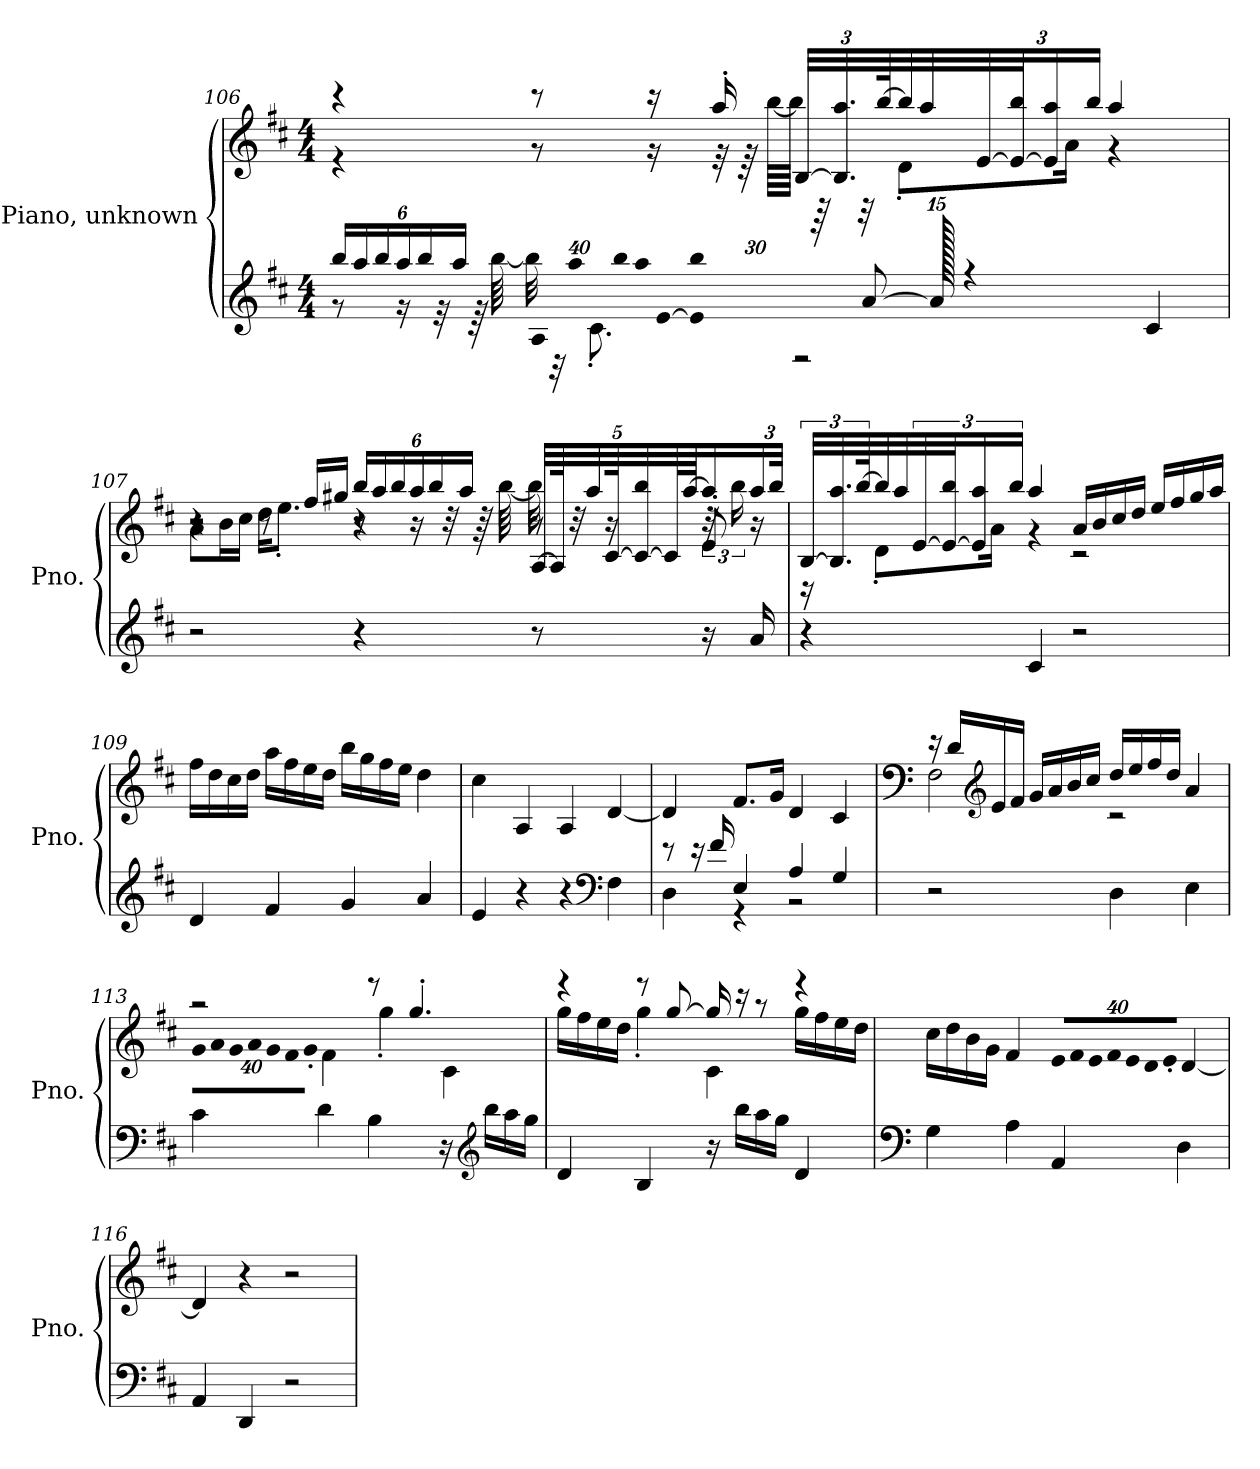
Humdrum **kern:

**kern	**kern
*part1	*part1
*staff2	*staff1
*I"Piano, unknown	*
*I'Pno.	*
!!LO:LB:g=z
*clefG2	*clefG2
*k[f#c#]	*k[f#c#]
*M4/4	*M4/4
*Xbrackettup	*
=106	=106
*^	*^
24bb/LL	8r	4r	4r
24aa/	.	.	.
24bb/	.	.	.
24aa/	16r	.	.
24bb/	.	.	.
.	32r	.	.
24aa/JJ	.	.	.
.	64r	.	.
.	[64bb\	.	.
!LO:N:vis=32	!	!	!
640%23A/LLL	32bb\]	8r	8r
.	32r	.	.
!LO:N:vis=32	!	!	!
640%23aa/	.	.	.
.	8.c#'\	.	.
!LO:N:vis=32	!	!	!
640%23bb/	.	.	.
!LO:N:vis=64	!	!	!
960%17aa/L	.	.	.
.	.	16r	16r
!LO:N:vis=64	!	!	!
[960%17e/J	.	.	.
!LO:N:vis=32	!	!	!
640%23e/] 640%23bb/J	.	.	.
[240%17a/J	.	.	.
.	.	16aa'/	32r
.	.	.	64r
.	.	.	[64bb\LLLL
*	*	*Xbrackettup	*
1920a/]	2r	[48B/LLL	64bb\JJJJ]
4r	.	.	.
.	.	.	64r
.	.	48.B/] 48.aa/	.
.	.	.	32r
.	.	[96bb/K	.
.	.	32bb/]	8d'\L
.	.	32aa/	.
.	.	[48e/	.
.	.	48e/_ 48bb/J	.
.	.	24e/] 24aa/	.
.	.	.	16a\Jk
.	.	24bb/JJ	.
.	.	4aa/	4r
4c#/	.	.	.
.	1920ryy	1920ryy	1920ryy
*v	*v	*	*
!!LO:LB:g=z
=107	=107	=107
*	*	*^
2r	4r	8a\L	2r
.	.	16b\L	.
.	.	16cc#\JJ	.
.	8r	16dd\KL	.
.	.	8.ee'\J	.
.	16ff#/LL	.	.
.	16gg#X/JJ	.	.
4r	24bb/LL	8r	4r
.	24aa/	.	.
.	24bb/	.	.
.	24aa/	16r	.
.	24bb/	.	.
.	.	32r	.
.	24aa/JJ	.	.
.	.	64r	.
.	.	[64bb\	.
8r	[40A/LLL	32bb\]	8r
.	80A/K]	.	.
.	.	32r	.
.	40aa/	.	.
.	[80c#/K	16r	.
.	40c#/_ 40bb/	.	.
.	80c#/L]	.	.
.	[80aa/JJ	.	.
*	*	*brackettup	*
16r	16aa/]	48r	8e'/
.	.	24bb\	.
*	*Xbrackettup	*	*
16a/	24aa/	16r	.
.	48bb/JJk	.	.
*	*	*v	*v
!!LO:LB:g=z
=108	=108	=108
4r	[48B/LLL	16r
.	48.B/] 48.aa/	.
.	[96bb/K	.
.	32bb/]	8d'\L
.	32aa/	.
.	[48e/	.
.	48e/_ 48bb/J	.
.	24e/] 24aa/	.
.	.	16a\Jk
.	24bb/JJ	.
4c#/	4aa/	4r
2r	16a/LL	2r
.	16b/	.
.	16cc#/	.
.	16dd/JJ	.
.	16ee/LL	.
.	16ff#/	.
.	16gg/	.
.	16aa/JJ	.
*	*v	*v
=109	=109
4d/	16ff#\LL
.	16dd\
.	16cc#\
.	16dd\JJ
4f#/	16aa\LL
.	16ff#\
.	16ee\
.	16dd\JJ
4g/	16bb\LL
.	16gg\
.	16ff#\
.	16ee\JJ
4a/	4dd\
=110	=110
4e/	4cc#\
4r	4A/
4r	4A/
*clefF4	*
4F#\	[4d/
!!LO:LB:g=z
=111	=111
*^	*
8r	4D\	4d/]
16r	.	.
16f#/	.	.
4E/	4r	8.f#/L
.	.	16g/Jk
4A/	2r	4d/
4G/	.	4c#/
*v	*v	*
=112	=112
*	*clefF4
*	*^
2r	16r	2F#\
.	16d/LL	.
*	*clefG2	*
.	16e/	.
.	16f#/JJ	.
.	16g/LL	.
.	16a/	.
.	16b/	.
.	16cc#/JJ	.
4D\	16dd/LL	2r
.	16ee/	.
.	16ff#/	.
.	16dd/JJ	.
4E\	4a/	.
=113	=113	=113
!	!	!LO:N:vis=32
4c#\	2r	640%23g\LLL
!	!	!LO:N:vis=32
.	.	640%23a\
!	!	!LO:N:vis=32
.	.	640%23g\
!	!	!LO:N:vis=32
.	.	640%23a\
!	!	!LO:N:vis=32
.	.	640%23g\
!	!	!LO:N:vis=32
.	.	640%23f#\
!	!	!LO:N:vis=32
.	.	640%23g'\JJJ
4d\	.	.
.	.	4f#\
4B\	8r	.
.	.	4gg'\
.	4.gg'/	.
16r	.	.
.	.	4c#\
*clefG2	*	*
16bb\LL	.	.
16aa\	.	.
16gg\JJ	.	.
640ryy	640ryy	.
!!LO:PB:g=z	!!
=114	=114	=114
4d/	4r	16gg\LL
.	.	16ff#\
.	.	16ee\
.	.	16dd\JJ
4B/	8r	4gg'\
.	[8gg/	.
16r	16gg/]	4c#\
16bb\LL	16r	.
16aa\	8r	.
16gg\JJ	.	.
4d/	4r	16gg\LL
.	.	16ff#\
.	.	16ee\
.	.	16dd\JJ
*	*v	*v
=115	=115
*clefF4	*
4G\	16cc#\LL
.	16dd\
.	16b\
.	16g\JJ
4A\	4f#/
!	!LO:N:vis=32
4AA/	640%23e/LLL
!	!LO:N:vis=32
.	640%23f#/
!	!LO:N:vis=32
.	640%23e/
!	!LO:N:vis=32
.	640%23f#/
!	!LO:N:vis=32
.	640%23e/
!	!LO:N:vis=32
.	640%23d/
!	!LO:N:vis=32
.	640%23e'/JJJ
4D\	.
.	[4d/
640ryy	.
=116	=116
4AA/	4d/]
4DD/	4r
2r	2r
=	=
*-	*-
